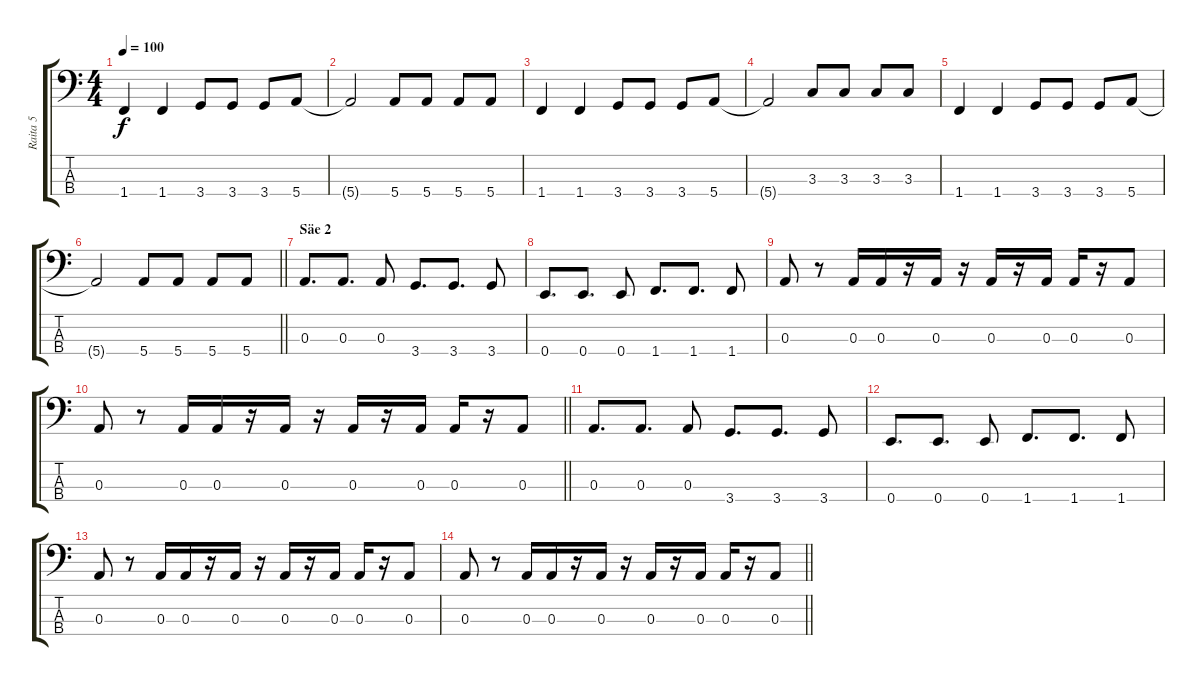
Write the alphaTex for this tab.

\track ("Raita 5" "Raita 5") {instrument electricbasspick}
\staff {score tabs}
\tuning (G2 D2 A1 E1) {hide}
\ts (4 4)
\tempo 100
\clef f4
\ks c
1.4.4{dy f} 1.4.4 3.4.8 3.4.8 3.4.8 5.4.8 |
5.4{t}.2 5.4.8 5.4.8 5.4.8 5.4.8 |
1.4.4 1.4.4 3.4.8 3.4.8 3.4.8 5.4.8 |
5.4{t}.2 3.3.8 3.3.8 3.3.8 3.3.8 |
1.4.4 1.4.4 3.4.8 3.4.8 3.4.8 5.4.8 |
\barLineRight lightlight
5.4{t}.2 5.4.8 5.4.8 5.4.8 5.4.8 |
\section ("" "Säe 2")
0.3.8{d} 0.3.8{d} 0.3.8 3.4.8{d} 3.4.8{d} 3.4.8 |
0.4.8{d} 0.4.8{d} 0.4.8 1.4.8{d} 1.4.8{d} 1.4.8 |
0.3.8 r.8 0.3.16 0.3.16 r.16 0.3.16 r.16 0.3.16 r.16 0.3.16 0.3.16 r.16 0.3.8 |
\barLineRight lightlight
0.3.8 r.8 0.3.16 0.3.16 r.16 0.3.16 r.16 0.3.16 r.16 0.3.16 0.3.16 r.16 0.3.8 |
0.3.8{d} 0.3.8{d} 0.3.8 3.4.8{d} 3.4.8{d} 3.4.8 |
0.4.8{d} 0.4.8{d} 0.4.8 1.4.8{d} 1.4.8{d} 1.4.8 |
0.3.8 r.8 0.3.16 0.3.16 r.16 0.3.16 r.16 0.3.16 r.16 0.3.16 0.3.16 r.16 0.3.8 |
\barLineRight lightlight
0.3.8 r.8 0.3.16 0.3.16 r.16 0.3.16 r.16 0.3.16 r.16 0.3.16 0.3.16 r.16 0.3.8
